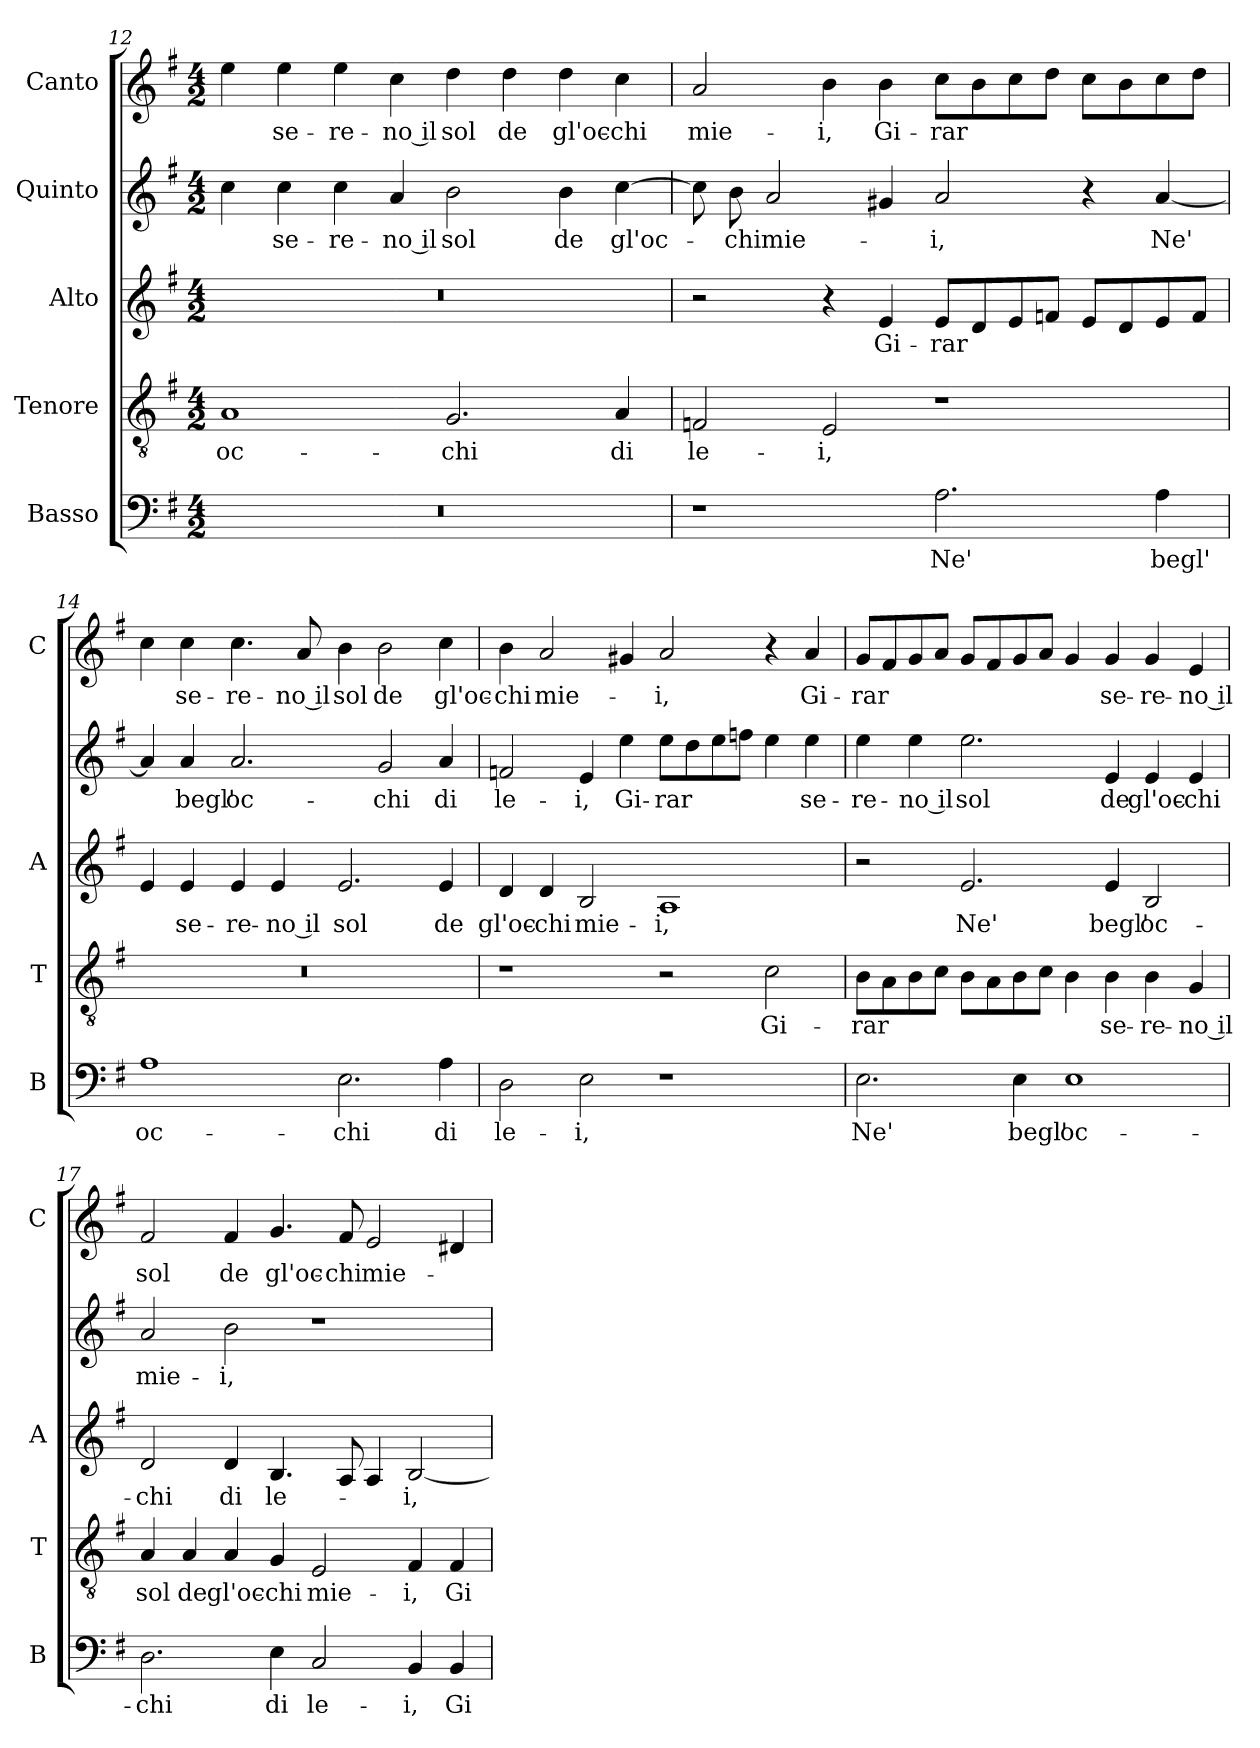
**kern	**text	**kern	**text	**kern	**text	**kern	**text	**kern	**text
*part5	*part5	*part4	*part4	*part3	*part3	*part2	*part2	*part1	*part1
*staff5	*staff5	*staff4	*staff4	*staff3	*staff3	*staff2	*staff2	*staff1	*staff1
*I"Basso	*	*I"Tenore	*	*I"Alto	*	*I"Quinto	*	*I"Canto	*
*I'B	*	*I'T	*	*I'A	*	*	*	*I'C	*
*clefF4	*	*clefGv2	*	*clefG2	*	*clefG2	*	*clefG2	*
*k[f#]	*	*k[f#]	*	*k[f#]	*	*k[f#]	*	*k[f#]	*
*G:	*	*G:	*	*G:	*	*G:	*	*G:	*
*M4/2	*	*M4/2	*	*M4/2	*	*M4/2	*	*M4/2	*
=12	=12	=12	=12	=12	=12	=12	=12	=12	=12
!	!	!	!LO:LY:b	!	!	!	!	!	!
0r	.	1A	oc-	0r	.	4cc\	.	4ee\	.
!	!	!	!	!	!	!	!LO:LY:b	!	!LO:LY:b
.	.	.	.	.	.	4cc\	se-	4ee\	se-
!	!	!	!	!	!	!	!LO:LY:b	!	!LO:LY:b
.	.	.	.	.	.	4cc\	-re-	4ee\	-re-
!	!	!	!	!	!	!	!LO:LY:b	!	!LO:LY:b
.	.	.	.	.	.	4a/	-no il	4cc\	-no il
!	!	!	!LO:LY:b	!	!	!	!LO:LY:b	!	!LO:LY:b
.	.	2.G/	-chi	.	.	2b\	sol	4dd\	sol
!	!	!	!	!	!	!	!	!	!LO:LY:b
.	.	.	.	.	.	.	.	4dd\	de
!	!	!	!	!	!	!	!LO:LY:b	!	!LO:LY:b
.	.	.	.	.	.	4b\	de	4dd\	gl'oc-
!	!	!	!LO:LY:b	!	!	!	!LO:LY:b	!	!LO:LY:b
.	.	4A/	di	.	.	[4cc\	gl'oc-	4cc\	-chi
=13	=13	=13	=13	=13	=13	=13	=13	=13	=13
!	!	!	!LO:LY:b	!	!	!	!	!	!LO:LY:b
1r	.	2Fn/	le-	2r	.	8cc\]	.	2a/	mie-
!	!	!	!	!	!	!	!LO:LY:b	!	!
.	.	.	.	.	.	8b\	-chi	.	.
!	!	!	!	!	!	!	!LO:LY:b	!	!
.	.	.	.	.	.	2a/	mie-	.	.
!	!	!	!LO:LY:b	!	!	!	!	!	!LO:LY:b
.	.	2E/	-i,	4r	.	.	.	4b\	-i,
!	!	!	!	!	!LO:LY:b	!	!	!	!LO:LY:b
.	.	.	.	4e/	Gi-	4g#X/	.	4b\	Gi-
!	!LO:LY:b	!	!	!	!LO:LY:b	!	!LO:LY:b	!	!LO:LY:b
2.A\	Ne'	1r	.	8e/L	-rar	2a/	-i,	8cc\L	-rar
.	.	.	.	8d/	.	.	.	8b\	.
.	.	.	.	8e/	.	.	.	8cc\	.
.	.	.	.	8fn/J	.	.	.	8dd\J	.
.	.	.	.	8e/L	.	4r	.	8cc\L	.
.	.	.	.	8d/	.	.	.	8b\	.
!	!LO:LY:b	!	!	!	!	!	!LO:LY:b	!	!
4A\	begl'	.	.	8e/	.	[4a/	Ne'	8cc\	.
.	.	.	.	8f/J	.	.	.	8dd\J	.
!!LO:LB:g=z
=14	=14	=14	=14	=14	=14	=14	=14	=14	=14
!	!LO:LY:b	!	!	!	!	!	!	!	!
1A	oc-	0r	.	4e/	.	4a/]	.	4cc\	.
!	!	!	!	!	!LO:LY:b	!	!LO:LY:b	!	!LO:LY:b
.	.	.	.	4e/	se-	4a/	begl'	4cc\	se-
!	!	!	!	!	!LO:LY:b	!	!LO:LY:b	!	!LO:LY:b
.	.	.	.	4e/	-re-	2.a/	oc-	4.cc\	-re-
!	!	!	!	!	!LO:LY:b	!	!	!	!
.	.	.	.	4e/	-no il	.	.	.	.
!	!	!	!	!	!	!	!	!	!LO:LY:b
.	.	.	.	.	.	.	.	8a/	-no il
!	!LO:LY:b	!	!	!	!LO:LY:b	!	!	!	!LO:LY:b
2.E\	-chi	.	.	2.e/	sol	.	.	4b\	sol
!	!	!	!	!	!	!	!LO:LY:b	!	!LO:LY:b
.	.	.	.	.	.	2g/	-chi	2b\	de
!	!LO:LY:b	!	!	!	!LO:LY:b	!	!LO:LY:b	!	!LO:LY:b
4A\	di	.	.	4e/	de	4a/	di	4cc\	gl'oc-
=15	=15	=15	=15	=15	=15	=15	=15	=15	=15
!	!LO:LY:b	!	!	!	!LO:LY:b	!	!LO:LY:b	!	!LO:LY:b
2D\	le-	1r	.	4d/	gl'oc-	2fn/	le-	4b\	-chi
!	!	!	!	!	!LO:LY:b	!	!	!	!LO:LY:b
.	.	.	.	4d/	-chi	.	.	2a/	mie-
!	!LO:LY:b	!	!	!	!LO:LY:b	!	!LO:LY:b	!	!
2E\	-i,	.	.	2B/	mie-	4e/	-i,	.	.
!	!	!	!	!	!	!	!LO:LY:b	!	!
.	.	.	.	.	.	4ee\	Gi-	4g#X/	.
!	!	!	!	!	!LO:LY:b	!	!LO:LY:b	!	!LO:LY:b
1r	.	2r	.	1A	-i,	8ee\L	-rar	2a/	-i,
.	.	.	.	.	.	8dd\	.	.	.
.	.	.	.	.	.	8ee\	.	.	.
.	.	.	.	.	.	8ffn\J	.	.	.
!	!	!	!LO:LY:b	!	!	!	!	!	!
.	.	2c\	Gi-	.	.	4ee\	.	4r	.
!	!	!	!	!	!	!	!LO:LY:b	!	!LO:LY:b
.	.	.	.	.	.	4ee\	se-	4a/	Gi-
=16	=16	=16	=16	=16	=16	=16	=16	=16	=16
!	!LO:LY:b	!	!LO:LY:b	!	!	!	!LO:LY:b	!	!LO:LY:b
2.E\	Ne'	8B\L	-rar	2r	.	4ee\	-re-	8g/L	-rar
.	.	8A\	.	.	.	.	.	8f#/	.
!	!	!	!	!	!	!	!LO:LY:b	!	!
.	.	8B\	.	.	.	4ee\	-no il	8g/	.
.	.	8c\J	.	.	.	.	.	8a/J	.
!	!	!	!	!	!LO:LY:b	!	!LO:LY:b	!	!
.	.	8B\L	.	2.e/	Ne'	2.ee\	sol	8g/L	.
.	.	8A\	.	.	.	.	.	8f#/	.
!	!LO:LY:b	!	!	!	!	!	!	!	!
4E\	begl'	8B\	.	.	.	.	.	8g/	.
.	.	8c\J	.	.	.	.	.	8a/J	.
!	!LO:LY:b	!	!	!	!	!	!	!	!
1E	oc-	4B\	.	.	.	.	.	4g/	.
!	!	!	!LO:LY:b	!	!LO:LY:b	!	!LO:LY:b	!	!LO:LY:b
.	.	4B\	se-	4e/	begl'	4e/	de	4g/	se-
!	!	!	!LO:LY:b	!	!LO:LY:b	!	!LO:LY:b	!	!LO:LY:b
.	.	4B\	-re-	2B/	oc-	4e/	gl'oc-	4g/	-re-
!	!	!	!LO:LY:b	!	!	!	!LO:LY:b	!	!LO:LY:b
.	.	4G/	-no il	.	.	4e/	-chi	4e/	-no il
!!LO:LB:g=z
=17	=17	=17	=17	=17	=17	=17	=17	=17	=17
!	!LO:LY:b	!	!LO:LY:b	!	!LO:LY:b	!	!LO:LY:b	!	!LO:LY:b
2.D\	-chi	4A/	sol	2d/	-chi	2a/	mie-	2f#/	sol
!	!	!	!LO:LY:b	!	!	!	!	!	!
.	.	4A/	de	.	.	.	.	.	.
!	!	!	!LO:LY:b	!	!LO:LY:b	!	!LO:LY:b	!	!LO:LY:b
.	.	4A/	gl'oc-	4d/	di	2b\	-i,	4f#/	de
!	!LO:LY:b	!	!LO:LY:b	!	!LO:LY:b	!	!	!	!LO:LY:b
4E\	di	4G/	-chi	4.B/	le-	.	.	4.g/	gl'oc-
!	!LO:LY:b	!	!LO:LY:b	!	!	!	!	!	!
2C/	le-	2E/	mie-	.	.	1r	.	.	.
!	!	!	!	!	!	!	!	!	!LO:LY:b
.	.	.	.	8A/	.	.	.	8f#/	-chi
!	!	!	!	!	!	!	!	!	!LO:LY:b
.	.	.	.	4A/	.	.	.	2e/	mie-
!	!LO:LY:b	!	!LO:LY:b	!	!LO:LY:b	!	!	!	!
4BB/	-i,	4F#/	-i,	[2B/	-i,	.	.	.	.
!	!LO:LY:b	!	!LO:LY:b	!	!	!	!	!	!
4BB/	Gi-	4F#/	Gi-	.	.	.	.	4d#X/	.
=	=	=	=	=	=	=	=	=	=
*-	*-	*-	*-	*-	*-	*-	*-	*-	*-
